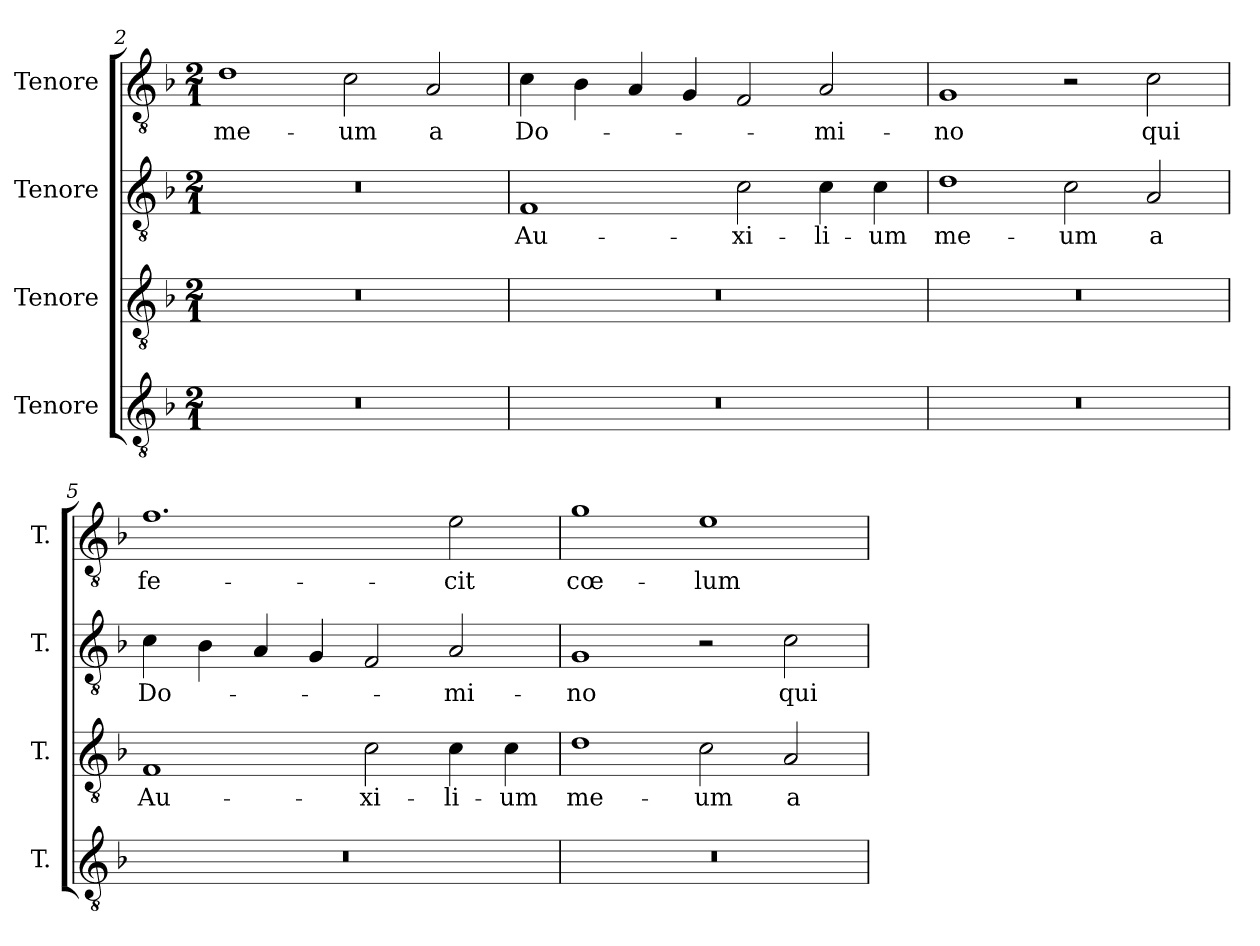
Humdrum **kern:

**kern	**kern	**text	**kern	**text	**kern	**text
*part4	*part3	*part3	*part2	*part2	*part1	*part1
*staff4	*staff3	*staff3	*staff2	*staff2	*staff1	*staff1
*I"Tenore	*I"Tenore	*	*I"Tenore	*	*I"Tenore	*
*I'T.	*I'T.	*	*I'T.	*	*I'T.	*
*clefGv2	*clefGv2	*	*clefGv2	*	*clefGv2	*
*ITrd7c12	*ITrd7c12	*	*ITrd7c12	*	*ITrd7c12	*
*k[b-]	*k[b-]	*	*k[b-]	*	*k[b-]	*
*F:	*F:	*	*F:	*	*F:	*
*M2/1	*M2/1	*	*M2/1	*	*M2/1	*
=2	=2	=2	=2	=2	=2	=2
!LO:N:vis=1	!LO:N:vis=1	!	!LO:N:vis=1	!	!	!
!	!	!	!	!	!	!LO:LY:b:color=#000000
0r	0r	.	0r	.	1Di	me-
!	!	!	!	!	!	!LO:LY:b:color=#000000
.	.	.	.	.	2Ci\	-um
!	!	!	!	!	!	!LO:LY:b:color=#000000
.	.	.	.	.	2AAi/	a
=3	=3	=3	=3	=3	=3	=3
!LO:N:vis=1	!LO:N:vis=1	!	!	!	!	!
!	!	!	!	!LO:LY:b:color=#000000	!	!
!	!	!	!	!	!	!LO:LY:b:color=#000000
0r	0r	.	1FFi	Au-	4Ci\	Do-
.	.	.	.	.	4BB-i\	.
.	.	.	.	.	4AAi/	.
.	.	.	.	.	4GGi/	.
!	!	!	!	!LO:LY:b:color=#000000	!	!
.	.	.	2Ci\	-xi-	2FFi/	.
!	!	!	!	!LO:LY:b:color=#000000	!	!
!	!	!	!	!	!	!LO:LY:b:color=#000000
.	.	.	4Ci\	-li-	2AAi/	-mi-
!	!	!	!	!LO:LY:b:color=#000000	!	!
.	.	.	4Ci\	-um	.	.
=4	=4	=4	=4	=4	=4	=4
!LO:N:vis=1	!LO:N:vis=1	!	!	!	!	!
!	!	!	!	!LO:LY:b:color=#000000	!	!
!	!	!	!	!	!	!LO:LY:b:color=#000000
0r	0r	.	1Di	me-	1GGi	-no
!	!	!	!	!LO:LY:b:color=#000000	!	!
.	.	.	2Ci\	-um	2r	.
!	!	!	!	!LO:LY:b:color=#000000	!	!
!	!	!	!	!	!	!LO:LY:b:color=#000000
.	.	.	2AAi/	a	2Ci\	qui
=5	=5	=5	=5	=5	=5	=5
!LO:N:vis=1	!	!	!	!	!	!
!	!	!LO:LY:b:color=#000000	!	!	!	!
!	!	!	!	!LO:LY:b:color=#000000	!	!
!	!	!	!	!	!	!LO:LY:b:color=#000000
0r	1FFi	Au-	4Ci\	Do-	1.Fi	fe-
.	.	.	4BB-i\	.	.	.
.	.	.	4AAi/	.	.	.
.	.	.	4GGi/	.	.	.
!	!	!LO:LY:b:color=#000000	!	!	!	!
.	2Ci\	-xi-	2FFi/	.	.	.
!	!	!LO:LY:b:color=#000000	!	!	!	!
!	!	!	!	!LO:LY:b:color=#000000	!	!
!	!	!	!	!	!	!LO:LY:b:color=#000000
.	4Ci\	-li-	2AAi/	-mi-	2Ei\	-cit
!	!	!LO:LY:b:color=#000000	!	!	!	!
.	4Ci\	-um	.	.	.	.
=6	=6	=6	=6	=6	=6	=6
!LO:N:vis=1	!	!	!	!	!	!
!	!	!LO:LY:b:color=#000000	!	!	!	!
!	!	!	!	!LO:LY:b:color=#000000	!	!
!	!	!	!	!	!	!LO:LY:b:color=#000000
0r	1Di	me-	1GGi	-no	1Gi	cœ-
!	!	!LO:LY:b:color=#000000	!	!	!	!
!	!	!	!	!	!	!LO:LY:b:color=#000000
.	2Ci\	-um	2r	.	1Ei	-lum
!	!	!LO:LY:b:color=#000000	!	!	!	!
!	!	!	!	!LO:LY:b:color=#000000	!	!
.	2AAi/	a	2Ci\	qui	.	.
=	=	=	=	=	=	=
*-	*-	*-	*-	*-	*-	*-
